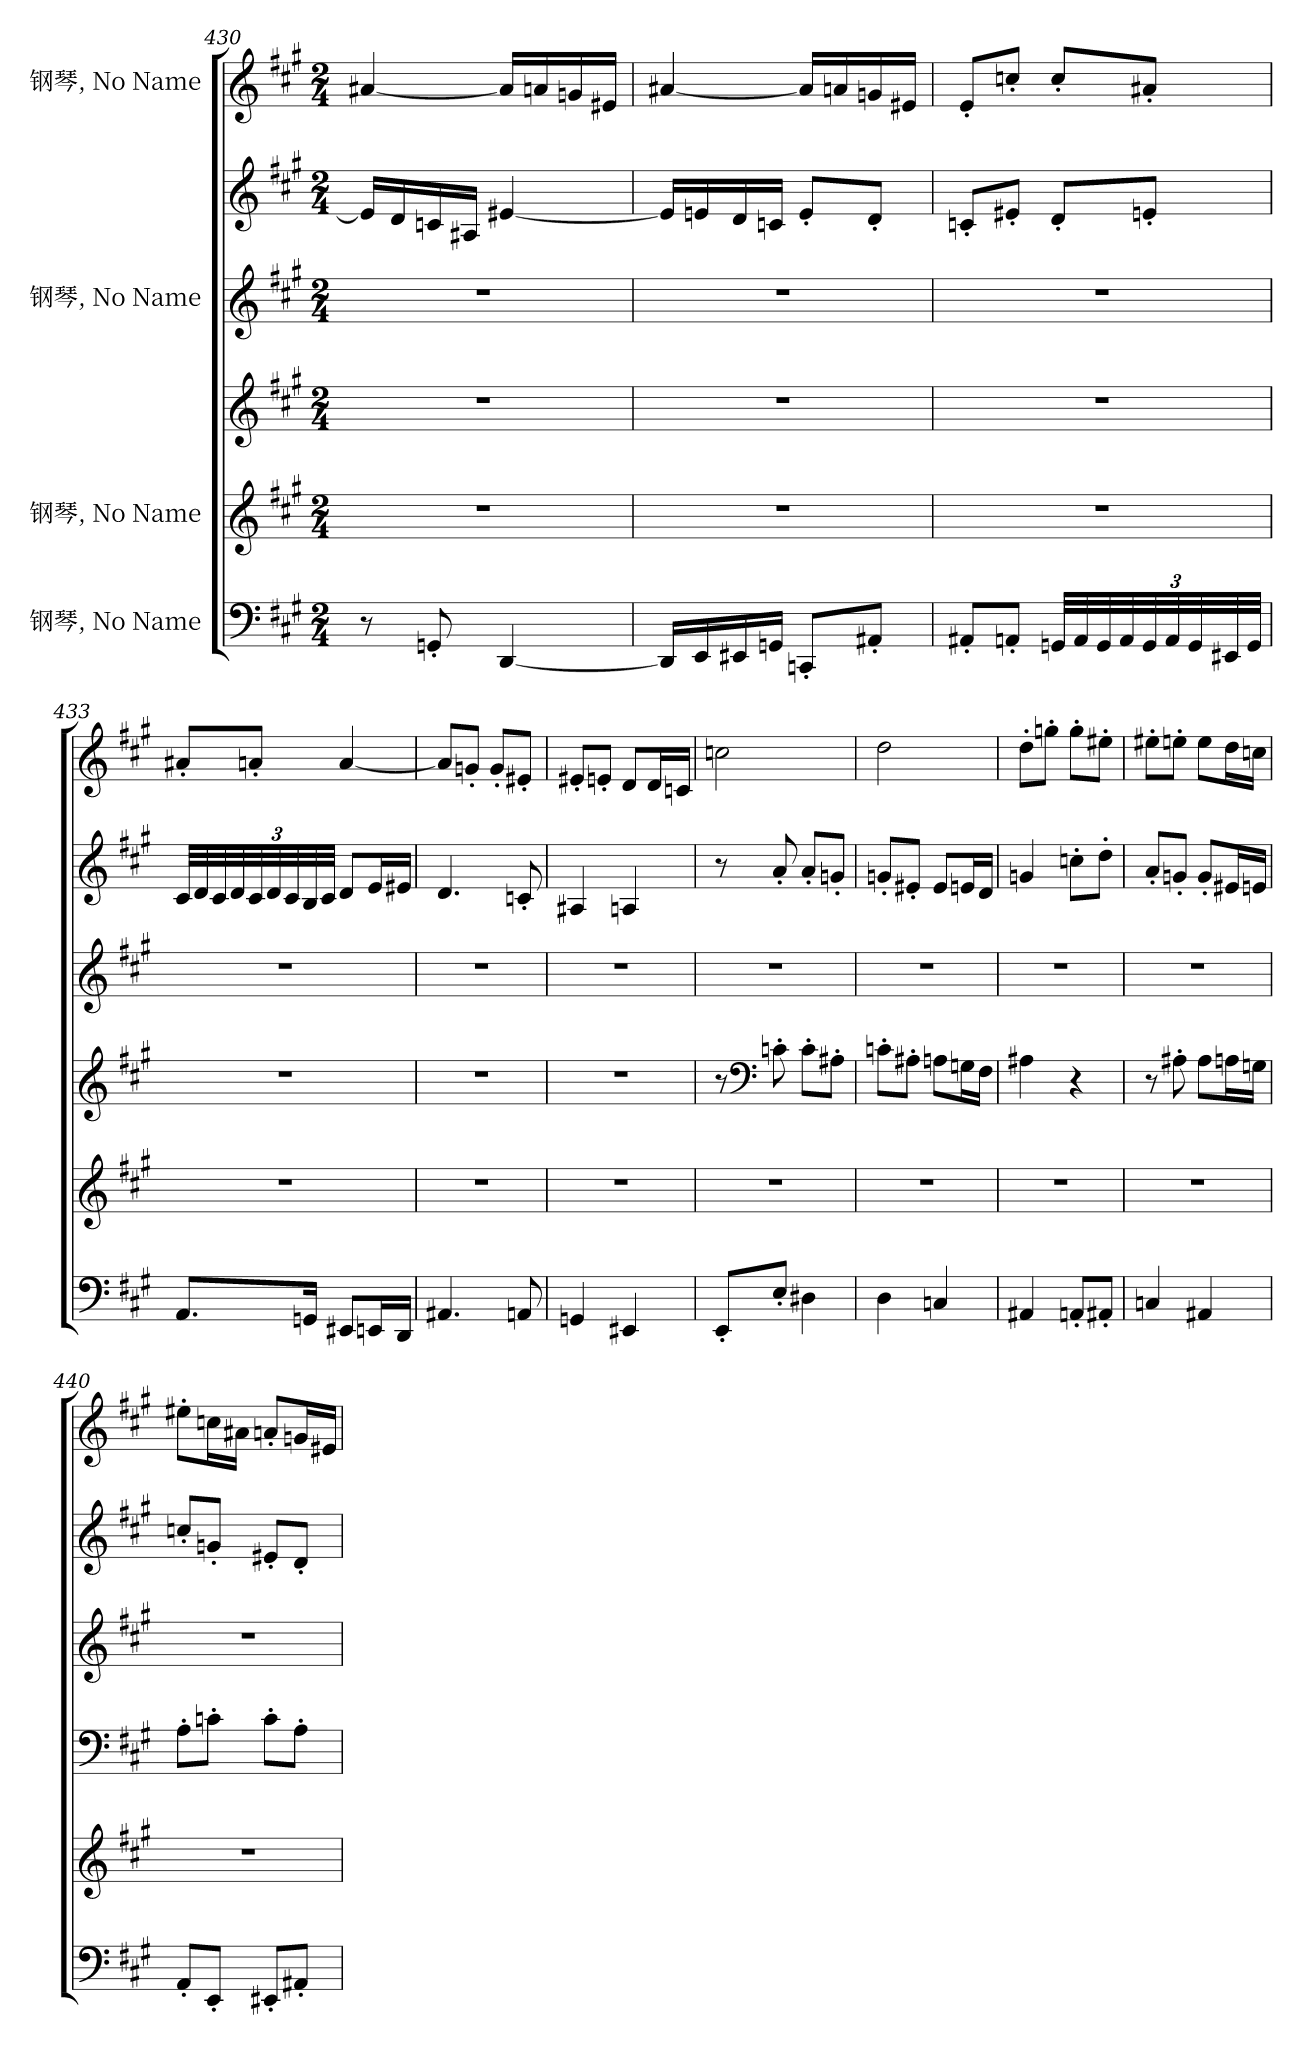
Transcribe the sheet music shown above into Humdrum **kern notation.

**kern	**kern	**kern	**kern	**kern	**kern
*part4	*part3	*part3	*part2	*part2	*part1
*staff6	*staff5	*staff4	*staff3	*staff2	*staff1
*I"钢琴, No Name	*I"钢琴, No Name	*	*I"钢琴, No Name	*	*I"钢琴, No Name
*clefF4	*clefG2	*clefG2	*clefG2	*clefG2	*clefG2
*k[f#c#g#]	*k[f#c#g#]	*k[f#c#g#]	*k[f#c#g#]	*k[f#c#g#]	*k[f#c#g#]
*M2/4	*M2/4	*M2/4	*M2/4	*M2/4	*M2/4
=430	=430	=430	=430	=430	=430
8r	2r	2r	2r	16e#/LL]	[4a#X/
.	.	.	.	16d/	.
8GGn'/	.	.	.	16cn/	.
.	.	.	.	16A#X/JJ	.
*	*	*	*	*	*MM121
[4DD/	.	.	.	[4e#X/	16a#/LL]
.	.	.	.	.	16an/
.	.	.	.	.	16gn/
.	.	.	.	.	16e#X/JJ
=431	=431	=431	=431	=431	=431
16DD/LL]	2r	2r	2r	16e#/LL]	[4a#X/
16EE/	.	.	.	16en/	.
16EE#X/	.	.	.	16d/	.
16GGn/JJ	.	.	.	16cn/JJ	.
8CCn'/L	.	.	.	8e'/L	16a#/LL]
.	.	.	.	.	16an/
8AA#X'/J	.	.	.	8d'/J	16gn/
.	.	.	.	.	16e#X/JJ
!!LO:PB:g=z
=432	=432	=432	=432	=432	=432
8AA#X'/L	2r	2r	2r	8cn'/L	8e'/L
*	*	*	*	*	*MM121
8AAn'/J	.	.	.	8e#X'/J	8ccn'/J
32GGn/LLL	.	.	.	8d'/L	8cc'/L
32AA/	.	.	.	.	.
32GG/	.	.	.	.	.
32AA/	.	.	.	.	.
*Xbrackettup	*	*	*	*	*
48GG/	.	.	.	8en'/J	8a#X'/J
48AA/	.	.	.	.	.
48GG/	.	.	.	.	.
32EE#X/	.	.	.	.	.
32GG/JJJ	.	.	.	.	.
=433	=433	=433	=433	=433	=433
8.AA/L	2r	2r	2r	32c#/LLL	8a#X'/L
.	.	.	.	32d/	.
.	.	.	.	32c#/	.
.	.	.	.	32d/	.
*	*	*	*	*Xbrackettup	*
.	.	.	.	48c#/	8an'/J
.	.	.	.	48d/	.
.	.	.	.	48c#/	.
16GGn/Jk	.	.	.	32B/	.
.	.	.	.	32c#/JJJ	.
8EE#X/L	.	.	.	8d/L	[4a/
16EEn/L	.	.	.	16e/L	.
16DD/JJ	.	.	.	16e#X/JJ	.
=434	=434	=434	=434	=434	=434
*	*	*	*	*	*MM121
4.AA#X/	2r	2r	2r	4.d/	8a/L]
*	*	*	*	*	*MM121
.	.	.	.	.	8gn'/J
.	.	.	.	.	8g'/L
8AAn/	.	.	.	8cn'/	8e#X'/J
!!LO:LB:g=z
=435	=435	=435	=435	=435	=435
4GGn/	2r	2r	2r	4A#X/	8e#X'/L
.	.	.	.	.	8en'/J
4EE#X/	.	.	.	4An/	8d/L
.	.	.	.	.	16d/L
.	.	.	.	.	16cn/JJ
=436	=436	=436	=436	=436	=436
8EE'/L	2r	8r	2r	8r	2ccn\
*	*	*clefF4	*	*	*
8E'/J	.	8cn'\	.	8a'/	.
4D#X\	.	8c'\L	.	8a'/L	.
.	.	8A#X'\J	.	8gn'/J	.
=437	=437	=437	=437	=437	=437
4D\	2r	8cn'\L	2r	8gn'/L	2dd\
.	.	8A#X'\J	.	8e#X'/J	.
4Cn/	.	8An\L	.	8e#/L	.
.	.	16Gn\L	.	16en/L	.
.	.	16F#\JJ	.	16d/JJ	.
=438	=438	=438	=438	=438	=438
4AA#X/	2r	4A#X\	2r	4gn/	8dd'\L
*	*	*	*	*	*MM121
.	.	.	.	.	8ggn'\J
8AAn'/L	.	4r	.	8ccn'\L	8gg'\L
8AA#X'/J	.	.	.	8dd'\J	8ee#X'\J
=439	=439	=439	=439	=439	=439
4Cn/	2r	8r	2r	8a'/L	8ee#X'\L
.	.	8A#X'\	.	8gn'/J	8een'\J
4AA#X/	.	8A#\L	.	8g'/L	8ee\L
.	.	16An\L	.	16e#X/L	16dd\L
.	.	16Gn\JJ	.	16en/JJ	16ccn\JJ
!!LO:PB:g=z
=440	=440	=440	=440	=440	=440
8AA'/L	2r	8A'\L	2r	8ccn'/L	8ee#X'\L
*	*	*	*	*	*MM121
8EE'/J	.	8cn'\J	.	8gn'/J	16ccn\L
.	.	.	.	.	16a#X\JJ
8EE#X'/L	.	8c'\L	.	8e#X'/L	8an'/L
8AA#X'/J	.	8A'\J	.	8d'/J	16gn/L
.	.	.	.	.	16e#X/JJ
=	=	=	=	=	=
*-	*-	*-	*-	*-	*-
